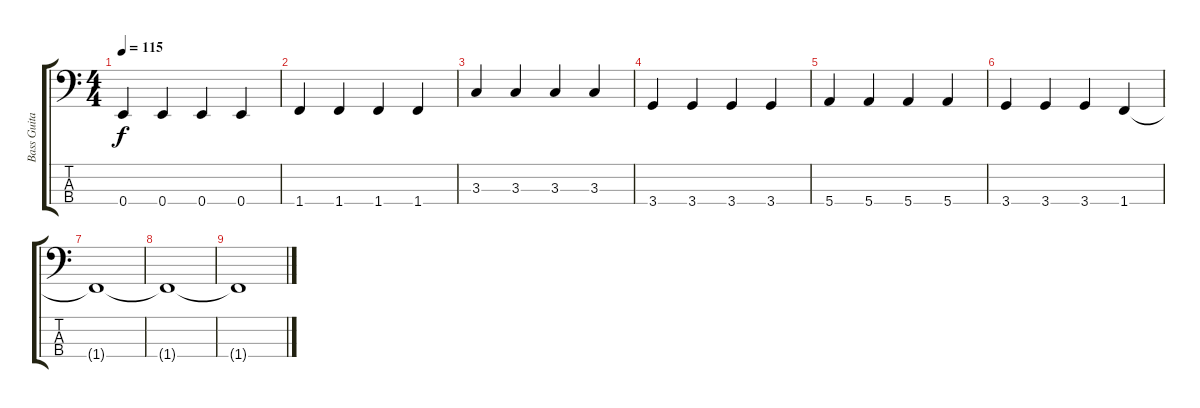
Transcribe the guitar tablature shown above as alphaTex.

\track ("Bass Guitar" "Bass Guita") {instrument electricbassfinger}
\staff {score tabs}
\tuning (G2 D2 A1 E1) {hide}
\ts (4 4)
\tempo 115
\clef f4
\ks c
0.4.4{dy f} 0.4.4 0.4.4 0.4.4 |
1.4.4 1.4.4 1.4.4 1.4.4 |
3.3.4 3.3.4 3.3.4 3.3.4 |
3.4.4 3.4.4 3.4.4 3.4.4 |
5.4.4 5.4.4 5.4.4 5.4.4 |
3.4.4 3.4.4 3.4.4 1.4.4 |
1.4{t}.1 |
1.4{t}.1 |
1.4{t}.1
